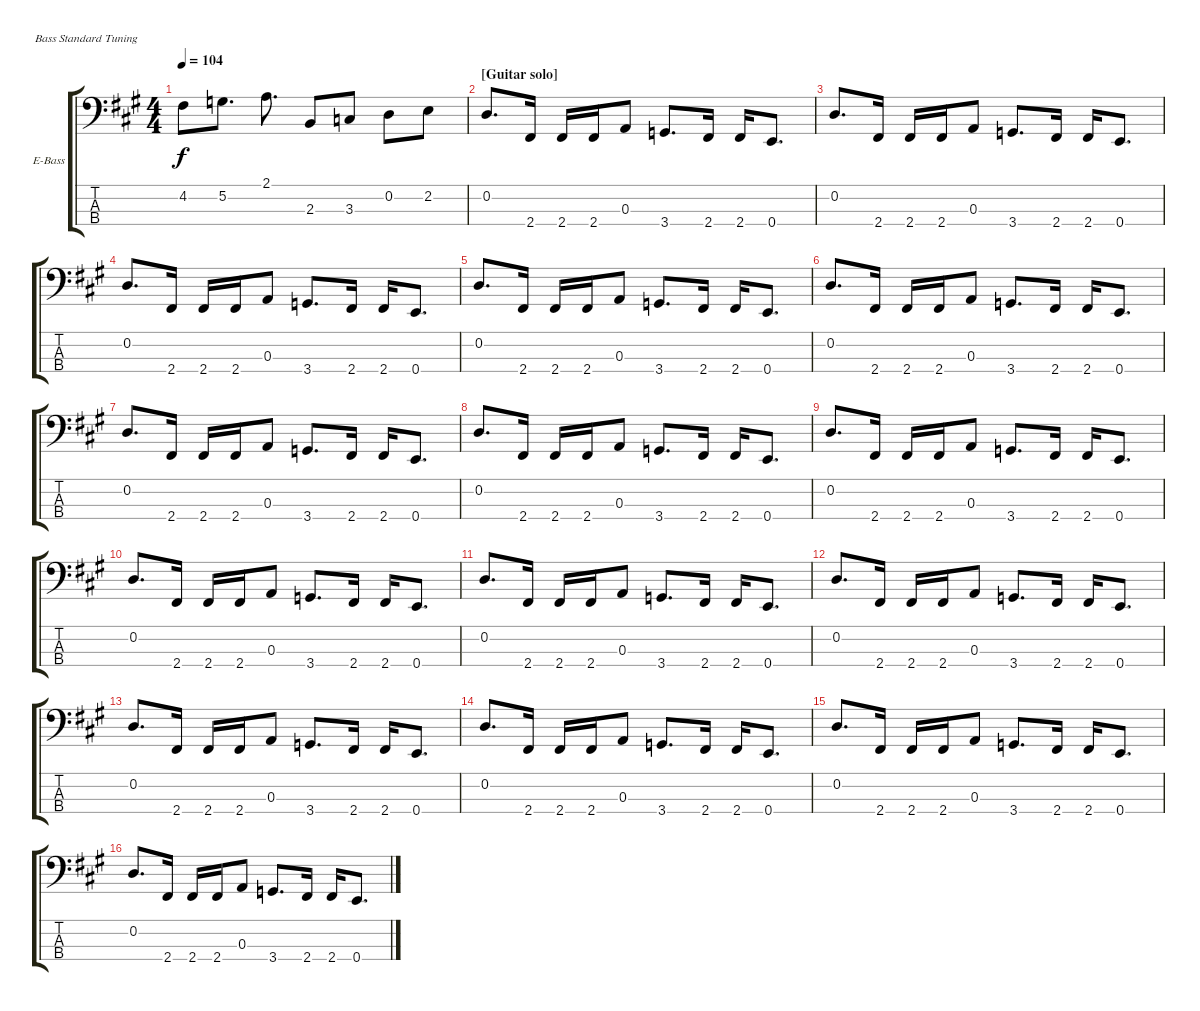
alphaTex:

\bracketExtendMode groupsimilarinstruments
\firstSystemTrackNameOrientation horizontal
\otherSystemsTrackNameOrientation horizontal
\track ("Bass" "E-Bass") {instrument electricbassfinger}
\staff {score tabs}
\tuning (G2 D2 A1 E1)
\ts (4 4)
\tempo 104
\clef f4
\ks a
4.2{t}.8{dy f} 5.2.8{d} 2.1.8{d} 2.3.8 3.3.8 0.2.8 2.2.8 |
\section ("" "[Guitar solo]")
0.2.8{d} 2.4.16 2.4.16 2.4.16 0.3.8 3.4.8{d} 2.4.16 2.4.16 0.4.8{d} |
0.2.8{d} 2.4.16 2.4.16 2.4.16 0.3.8 3.4.8{d} 2.4.16 2.4.16 0.4.8{d} |
0.2.8{d} 2.4.16 2.4.16 2.4.16 0.3.8 3.4.8{d} 2.4.16 2.4.16 0.4.8{d} |
0.2.8{d} 2.4.16 2.4.16 2.4.16 0.3.8 3.4.8{d} 2.4.16 2.4.16 0.4.8{d} |
0.2.8{d} 2.4.16 2.4.16 2.4.16 0.3.8 3.4.8{d} 2.4.16 2.4.16 0.4.8{d} |
0.2.8{d} 2.4.16 2.4.16 2.4.16 0.3.8 3.4.8{d} 2.4.16 2.4.16 0.4.8{d} |
0.2.8{d} 2.4.16 2.4.16 2.4.16 0.3.8 3.4.8{d} 2.4.16 2.4.16 0.4.8{d} |
0.2.8{d} 2.4.16 2.4.16 2.4.16 0.3.8 3.4.8{d} 2.4.16 2.4.16 0.4.8{d} |
0.2.8{d} 2.4.16 2.4.16 2.4.16 0.3.8 3.4.8{d} 2.4.16 2.4.16 0.4.8{d} |
0.2.8{d} 2.4.16 2.4.16 2.4.16 0.3.8 3.4.8{d} 2.4.16 2.4.16 0.4.8{d} |
0.2.8{d} 2.4.16 2.4.16 2.4.16 0.3.8 3.4.8{d} 2.4.16 2.4.16 0.4.8{d} |
0.2.8{d} 2.4.16 2.4.16 2.4.16 0.3.8 3.4.8{d} 2.4.16 2.4.16 0.4.8{d} |
0.2.8{d} 2.4.16 2.4.16 2.4.16 0.3.8 3.4.8{d} 2.4.16 2.4.16 0.4.8{d} |
0.2.8{d} 2.4.16 2.4.16 2.4.16 0.3.8 3.4.8{d} 2.4.16 2.4.16 0.4.8{d} |
0.2.8{d} 2.4.16 2.4.16 2.4.16 0.3.8 3.4.8{d} 2.4.16 2.4.16 0.4.8{d}
